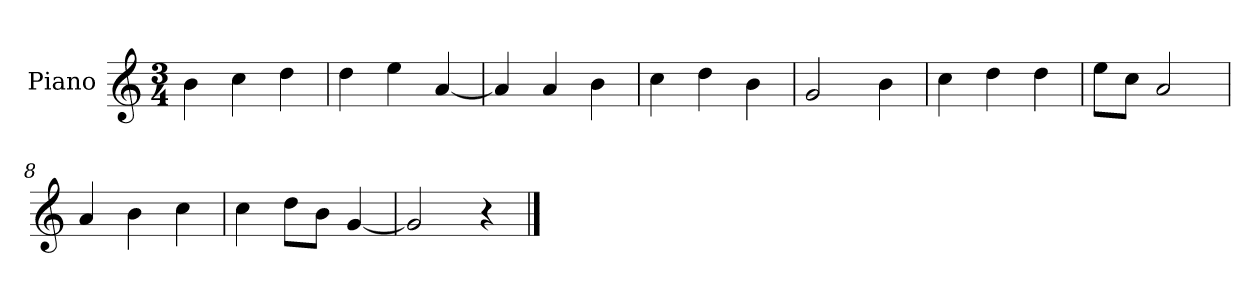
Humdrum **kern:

**kern
*part1
*staff1
*I"Piano
*I'P-no
*clefG2
*k[]
*M3/4
*MM176
=1
4b\
4cc\
4dd\
=2
4dd\
4ee\
[4a/
=3
4a/]
4a/
4b\
=4
4cc\
4dd\
4b\
=5
2g/
4b\
=6
4cc\
4dd\
4dd\
=7
8ee\L
8cc\J
2a/
=8
4a/
4b\
4cc\
=9
4cc\
8dd\L
8b\J
[4g/
=10
2g/]
4r
==
*-
